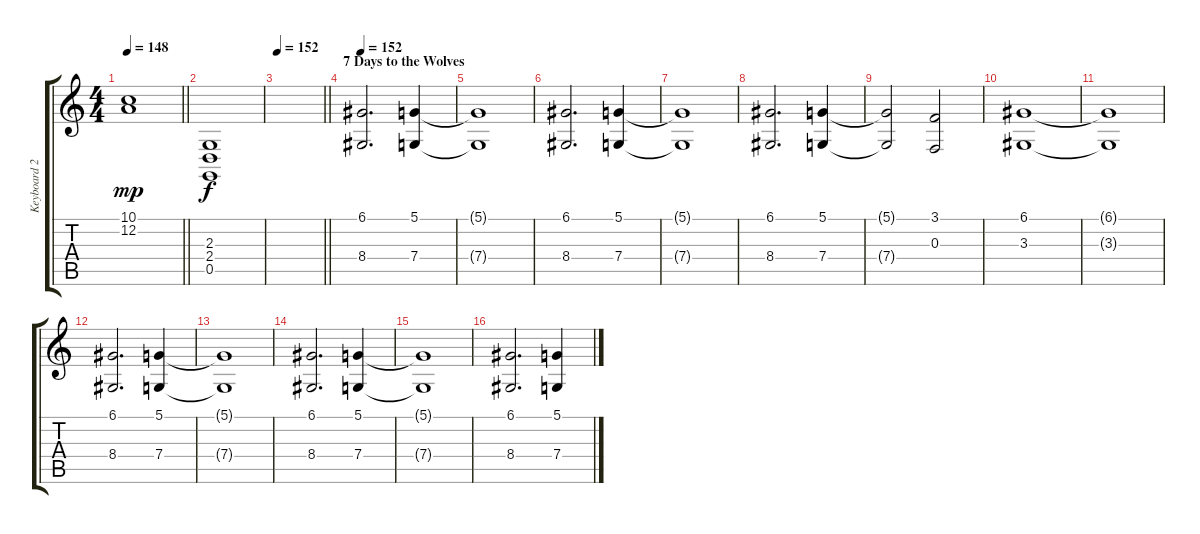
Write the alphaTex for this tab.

\track ("Keyboard 2" "Keyboard 2") {instrument stringensemble1}
\staff {score tabs}
\tuning (D4 A3 F3 C3 G2 D2) {hide}
\ts (4 4)
\tempo 148
\clef g2
\barLineRight lightlight
\ks c
(10.1{t} 12.2{t}).1{dy mp} |
(2.3 2.4 0.5).1{dy f instrument stringensemble1} |
\tempo 152
\barLineRight lightlight
|
\section ("" "7 Days to the Wolves")
\tempo 152
(6.1 8.4).2{d volume 10} (5.1 7.4).4 |
(5.1{t} 7.4{t}).1 |
(6.1 8.4).2{d} (5.1 7.4).4 |
(5.1{t} 7.4{t}).1 |
(6.1 8.4).2{d} (5.1 7.4).4 |
(5.1{t} 7.4{t}).2 (3.1 0.3).2 |
(6.1 3.3).1 |
(6.1{t} 3.3{t}).1 |
(6.1 8.4).2{d} (5.1 7.4).4 |
(5.1{t} 7.4{t}).1 |
(6.1 8.4).2{d} (5.1 7.4).4 |
(5.1{t} 7.4{t}).1 |
(6.1 8.4).2{d} (5.1 7.4).4
